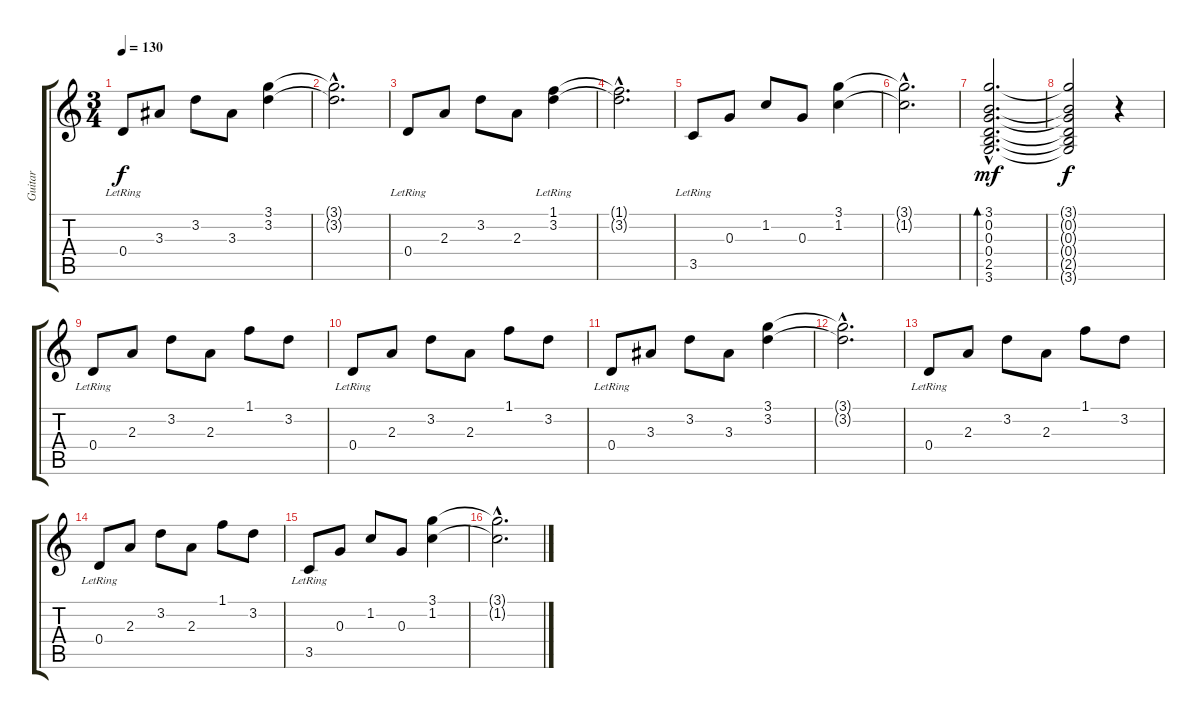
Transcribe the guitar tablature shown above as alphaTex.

\track ("Guitar" "Guitar") {instrument acousticguitarsteel}
\staff {score tabs}
\tuning (E4 B3 G3 D3 A2 E2) {hide}
\ts (3 4)
\tempo 130
\clef g2
\ks c
0.4{lr}.8{dy f} 3.3.8 3.2.8 3.3.8 (3.1 3.2).4 |
(3.1{hac t} 3.2{hac t}).2{d} |
0.4{lr}.8 2.3.8 3.2.8 2.3.8 (1.1{lr} 3.2{lr}).4 |
(1.1{hac t} 3.2{hac t}).2{d} |
3.5{lr}.8 0.3.8 1.2.8 0.3.8 (3.1 1.2).4 |
(3.1{hac t} 1.2{hac t}).2{d} |
(3.1{hac} 0.2{hac} 0.3{hac} 0.4{hac} 2.5{hac} 3.6{hac}).2{d bd 480 dy mf} |
(3.1{t} 0.2{t} 0.3{t} 0.4{t} 2.5{t} 3.6{t}).2{dy f} r.4 |
0.4{lr}.8 2.3.8 3.2.8 2.3.8 1.1.8 3.2.8 |
0.4{lr}.8 2.3.8 3.2.8 2.3.8 1.1.8 3.2.8 |
0.4{lr}.8 3.3.8 3.2.8 3.3.8 (3.1 3.2).4 |
(3.1{hac t} 3.2{hac t}).2{d} |
0.4{lr}.8 2.3.8 3.2.8 2.3.8 1.1.8 3.2.8 |
0.4{lr}.8 2.3.8 3.2.8 2.3.8 1.1.8 3.2.8 |
3.5{lr}.8 0.3.8 1.2.8 0.3.8 (3.1 1.2).4 |
(3.1{hac t} 1.2{hac t}).2{d}
